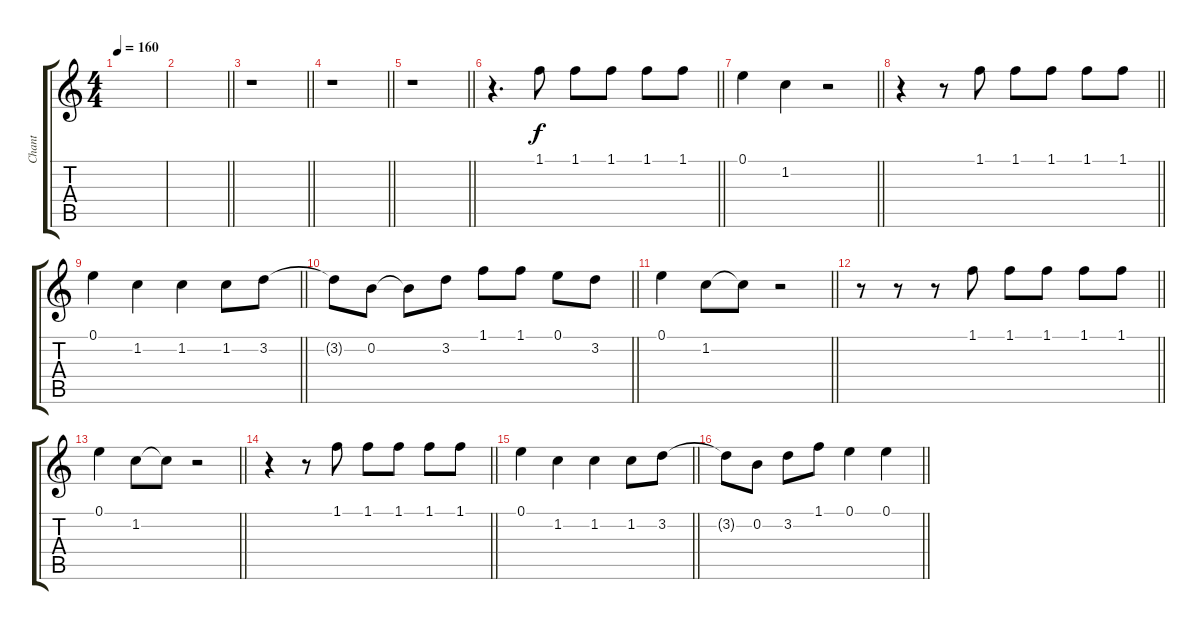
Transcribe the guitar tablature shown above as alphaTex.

\track ("Chant" "Chant") {instrument electricguitarjazz}
\staff {score tabs}
\tuning (E4 B3 G3 D3 A2 E2) {hide}
\ts (4 4)
\tempo 160
\clef g2
\ks c
|
\barLineRight lightlight
|
\barLineRight lightlight
r.1 |
\barLineRight lightlight
r.1 |
\barLineRight lightlight
r.1 |
\barLineRight lightlight
r.4{d} 1.1.8 1.1.8 1.1.8 1.1.8 1.1.8 |
\barLineRight lightlight
0.1.4 1.2.4 r.2 |
\barLineRight lightlight
r.4 r.8 1.1.8 1.1.8 1.1.8 1.1.8 1.1.8 |
\barLineRight lightlight
0.1.4 1.2.4 1.2.4 1.2.8 3.2.8 |
\barLineRight lightlight
3.2{t}.8 0.2.8 0.2{t}.8 3.2.8 1.1.8 1.1.8 0.1.8 3.2.8 |
\barLineRight lightlight
0.1.4 1.2.8 1.2{t}.8 r.2 |
\barLineRight lightlight
r.8 r.8 r.8 1.1.8 1.1.8 1.1.8 1.1.8 1.1.8 |
\barLineRight lightlight
0.1.4 1.2.8 1.2{t}.8 r.2 |
\barLineRight lightlight
r.4 r.8 1.1.8 1.1.8 1.1.8 1.1.8 1.1.8 |
\barLineRight lightlight
0.1.4 1.2.4 1.2.4 1.2.8 3.2.8 |
\barLineRight lightlight
3.2{t}.8 0.2.8 3.2.8 1.1.8 0.1.4 0.1.4
